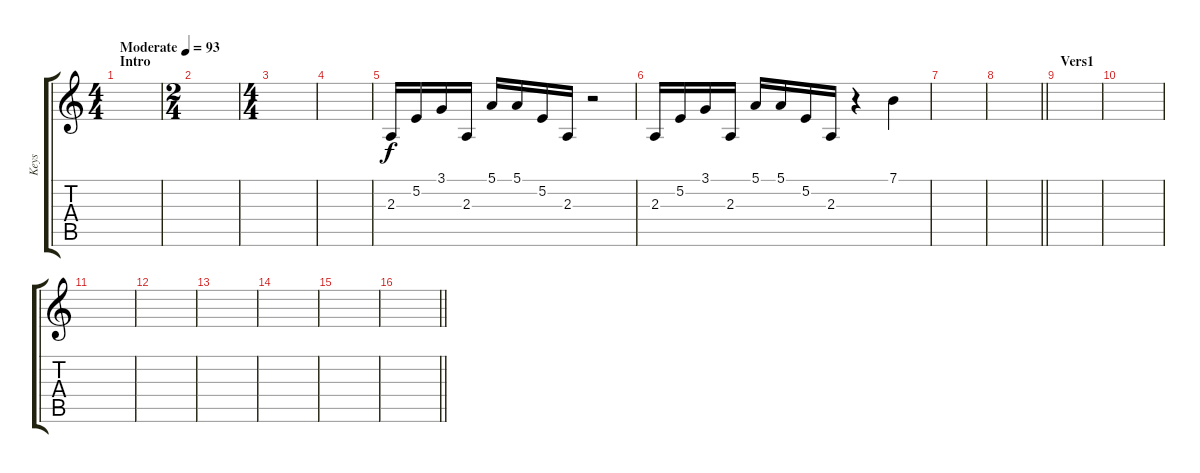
\track ("Keys" "Keys") {instrument pad3polysynth}
\staff {score tabs}
\tuning (E4 B3 G3 D3 A2 E2) {hide}
\ts (4 4)
\section ("" "Intro")
\tempo (93 "Moderate")
\clef g2
\ks c
|
\ts (2 4)
|
\ts (4 4)
|
|
2.3.16 5.2.16 3.1.16 2.3.16 5.1.16 5.1.16 5.2.16 2.3.16 r.2 |
2.3.16 5.2.16 3.1.16 2.3.16 5.1.16 5.1.16 5.2.16 2.3.16 r.4 7.1.4 |
|
\barLineRight lightlight
|
\section ("" "Vers1")
|
|
|
|
|
|
|
\barLineRight lightlight
